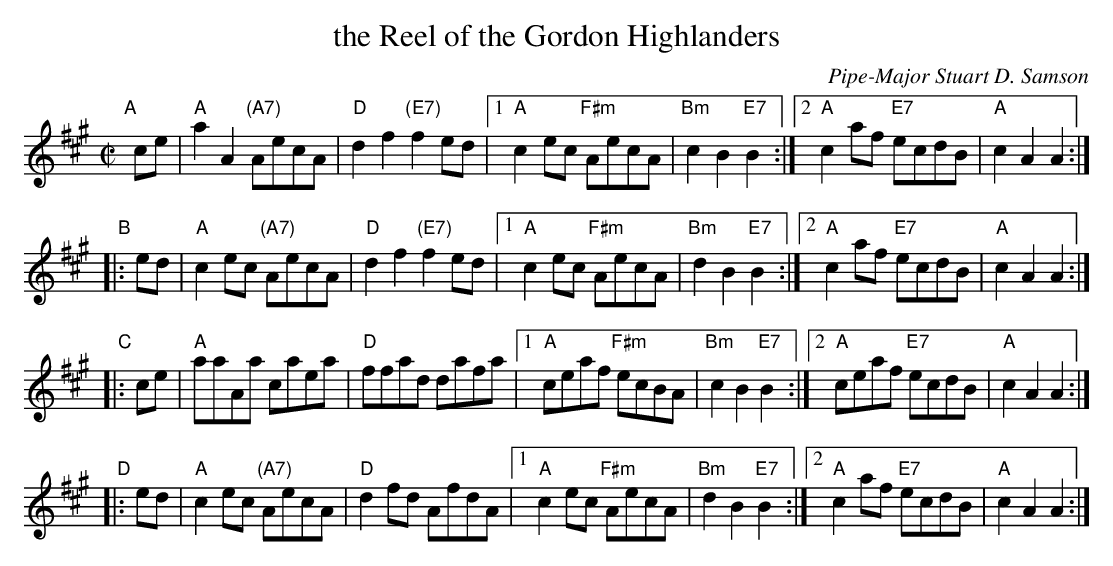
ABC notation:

X:1
T: the Reel of the Gordon Highlanders
C: Pipe-Major Stuart D. Samson
M: C|
L: 1/8
K: A
"A"[|]ce | "A"a2A2 "(A7)"AecA | "D"d2f2 "(E7)"f2ed |1 "A"c2ec "F#m"AecA | "Bm"c2B2 "E7"B2 :|2 "A"c2af "E7"ecdB | "A"c2A2 A2 :|
"B"|: ed | "A"c2ec "(A7)"AecA | "D"d2f2 "(E7)"f2ed |1 "A"c2ec "F#m"AecA | "Bm"d2B2 "E7"B2 :|2 "A"c2af "E7"ecdB | "A"c2A2 A2 :|
"C"|: ce | "A"aaAa       caea | "D"ffad       dafa |1 "A"ceaf "F#m"ecBA | "Bm"c2B2 "E7"B2 :|2 "A"ceaf "E7"ecdB | "A"c2A2 A2 :|
"D"|: ed | "A"c2ec "(A7)"AecA | "D"d2fd       AfdA |1 "A"c2ec "F#m"AecA | "Bm"d2B2 "E7"B2 :|2 "A"c2af "E7"ecdB | "A"c2A2 A2 :|
